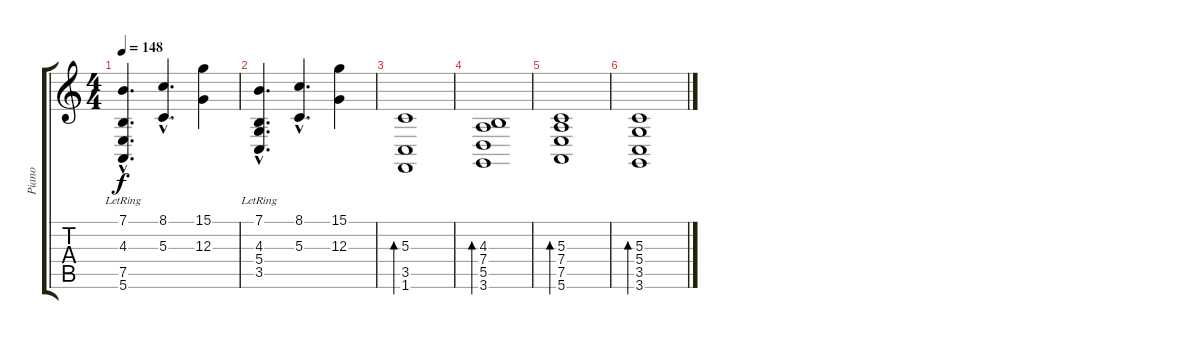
\track ("Piano" "Piano") {instrument acousticgrandpiano}
\staff {score tabs}
\tuning (E4 B3 G3 D3 A2 E2) {hide}
\ts (4 4)
\tempo 148
\clef g2
\ks c
(7.1{hac} 4.3{hac} 7.5{hac lr} 5.6{hac lr}).4{d dy f} (8.1{hac} 5.3{hac}).4{d} (15.1 12.3).4 |
(7.1{hac} 4.3{hac} 5.4{hac lr} 3.5{hac lr}).4{d} (8.1{hac} 5.3{hac}).4{d} (15.1 12.3).4 |
(5.3 3.5 1.6).1{bd 240} |
(4.3 7.4 5.5 3.6).1{bd 30} |
(5.3 7.4 7.5 5.6).1{bd 30} |
(5.3 5.4 3.5 3.6).1{bd 30}
